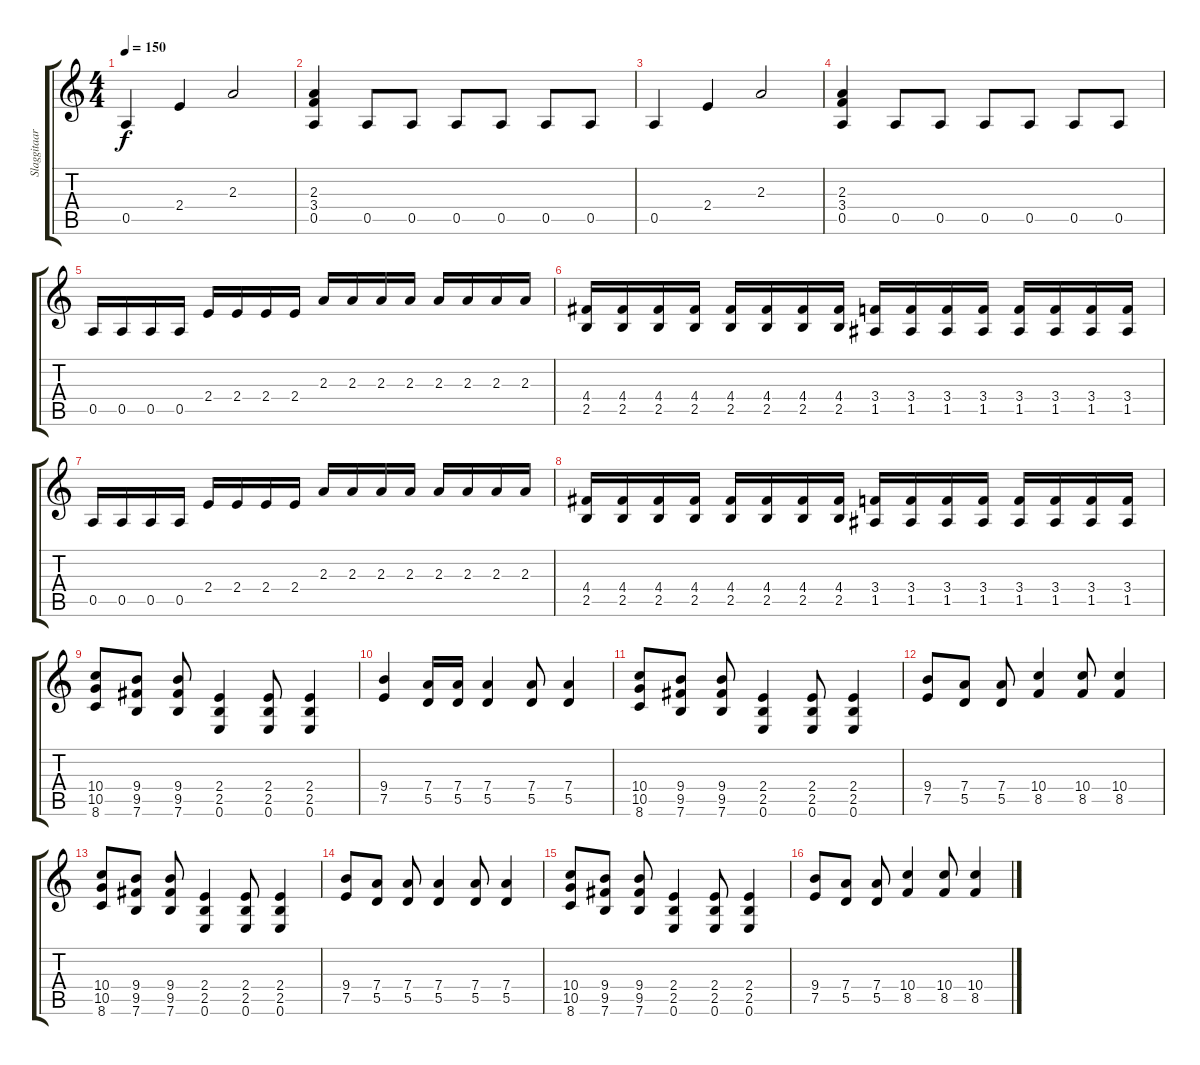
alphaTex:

\track ("Slaggitaar 2" "Slaggitaar") {instrument distortionguitar}
\staff {score tabs}
\tuning (E4 B3 G3 D3 A2 E2) {hide}
\ts (4 4)
\tempo 150
\clef g2
\ks c
0.5.4{dy f} 2.4.4 2.3.2 |
(2.3 3.4 0.5).4 0.5.8 0.5.8 0.5.8 0.5.8 0.5.8 0.5.8 |
0.5.4 2.4.4 2.3.2 |
(2.3 3.4 0.5).4 0.5.8 0.5.8 0.5.8 0.5.8 0.5.8 0.5.8 |
0.5.16 0.5.16 0.5.16 0.5.16 2.4.16 2.4.16 2.4.16 2.4.16 2.3.16 2.3.16 2.3.16 2.3.16 2.3.16 2.3.16 2.3.16 2.3.16 |
(4.4 2.5).16 (4.4 2.5).16 (4.4 2.5).16 (4.4 2.5).16 (4.4 2.5).16 (4.4 2.5).16 (4.4 2.5).16 (4.4 2.5).16 (3.4 1.5).16 (3.4 1.5).16 (3.4 1.5).16 (3.4 1.5).16 (3.4 1.5).16 (3.4 1.5).16 (3.4 1.5).16 (3.4 1.5).16 |
0.5.16 0.5.16 0.5.16 0.5.16 2.4.16 2.4.16 2.4.16 2.4.16 2.3.16 2.3.16 2.3.16 2.3.16 2.3.16 2.3.16 2.3.16 2.3.16 |
(4.4 2.5).16 (4.4 2.5).16 (4.4 2.5).16 (4.4 2.5).16 (4.4 2.5).16 (4.4 2.5).16 (4.4 2.5).16 (4.4 2.5).16 (3.4 1.5).16 (3.4 1.5).16 (3.4 1.5).16 (3.4 1.5).16 (3.4 1.5).16 (3.4 1.5).16 (3.4 1.5).16 (3.4 1.5).16 |
(10.4 10.5 8.6).8 (9.4 9.5 7.6).8 (9.4 9.5 7.6).8 (2.4 2.5 0.6).4 (2.4 2.5 0.6).8 (2.4 2.5 0.6).4 |
(9.4 7.5).4 (7.4 5.5).16 (7.4 5.5).16 (7.4 5.5).4 (7.4 5.5).8 (7.4 5.5).4 |
(10.4 10.5 8.6).8 (9.4 9.5 7.6).8 (9.4 9.5 7.6).8 (2.4 2.5 0.6).4 (2.4 2.5 0.6).8 (2.4 2.5 0.6).4 |
(9.4 7.5).8 (7.4 5.5).8 (7.4 5.5).8 (10.4 8.5).4 (10.4 8.5).8 (10.4 8.5).4 |
(10.4 10.5 8.6).8 (9.4 9.5 7.6).8 (9.4 9.5 7.6).8 (2.4 2.5 0.6).4 (2.4 2.5 0.6).8 (2.4 2.5 0.6).4 |
(9.4 7.5).8 (7.4 5.5).8 (7.4 5.5).8 (7.4 5.5).4 (7.4 5.5).8 (7.4 5.5).4 |
(10.4 10.5 8.6).8 (9.4 9.5 7.6).8 (9.4 9.5 7.6).8 (2.4 2.5 0.6).4 (2.4 2.5 0.6).8 (2.4 2.5 0.6).4 |
(9.4 7.5).8 (7.4 5.5).8 (7.4 5.5).8 (10.4 8.5).4 (10.4 8.5).8 (10.4 8.5).4
